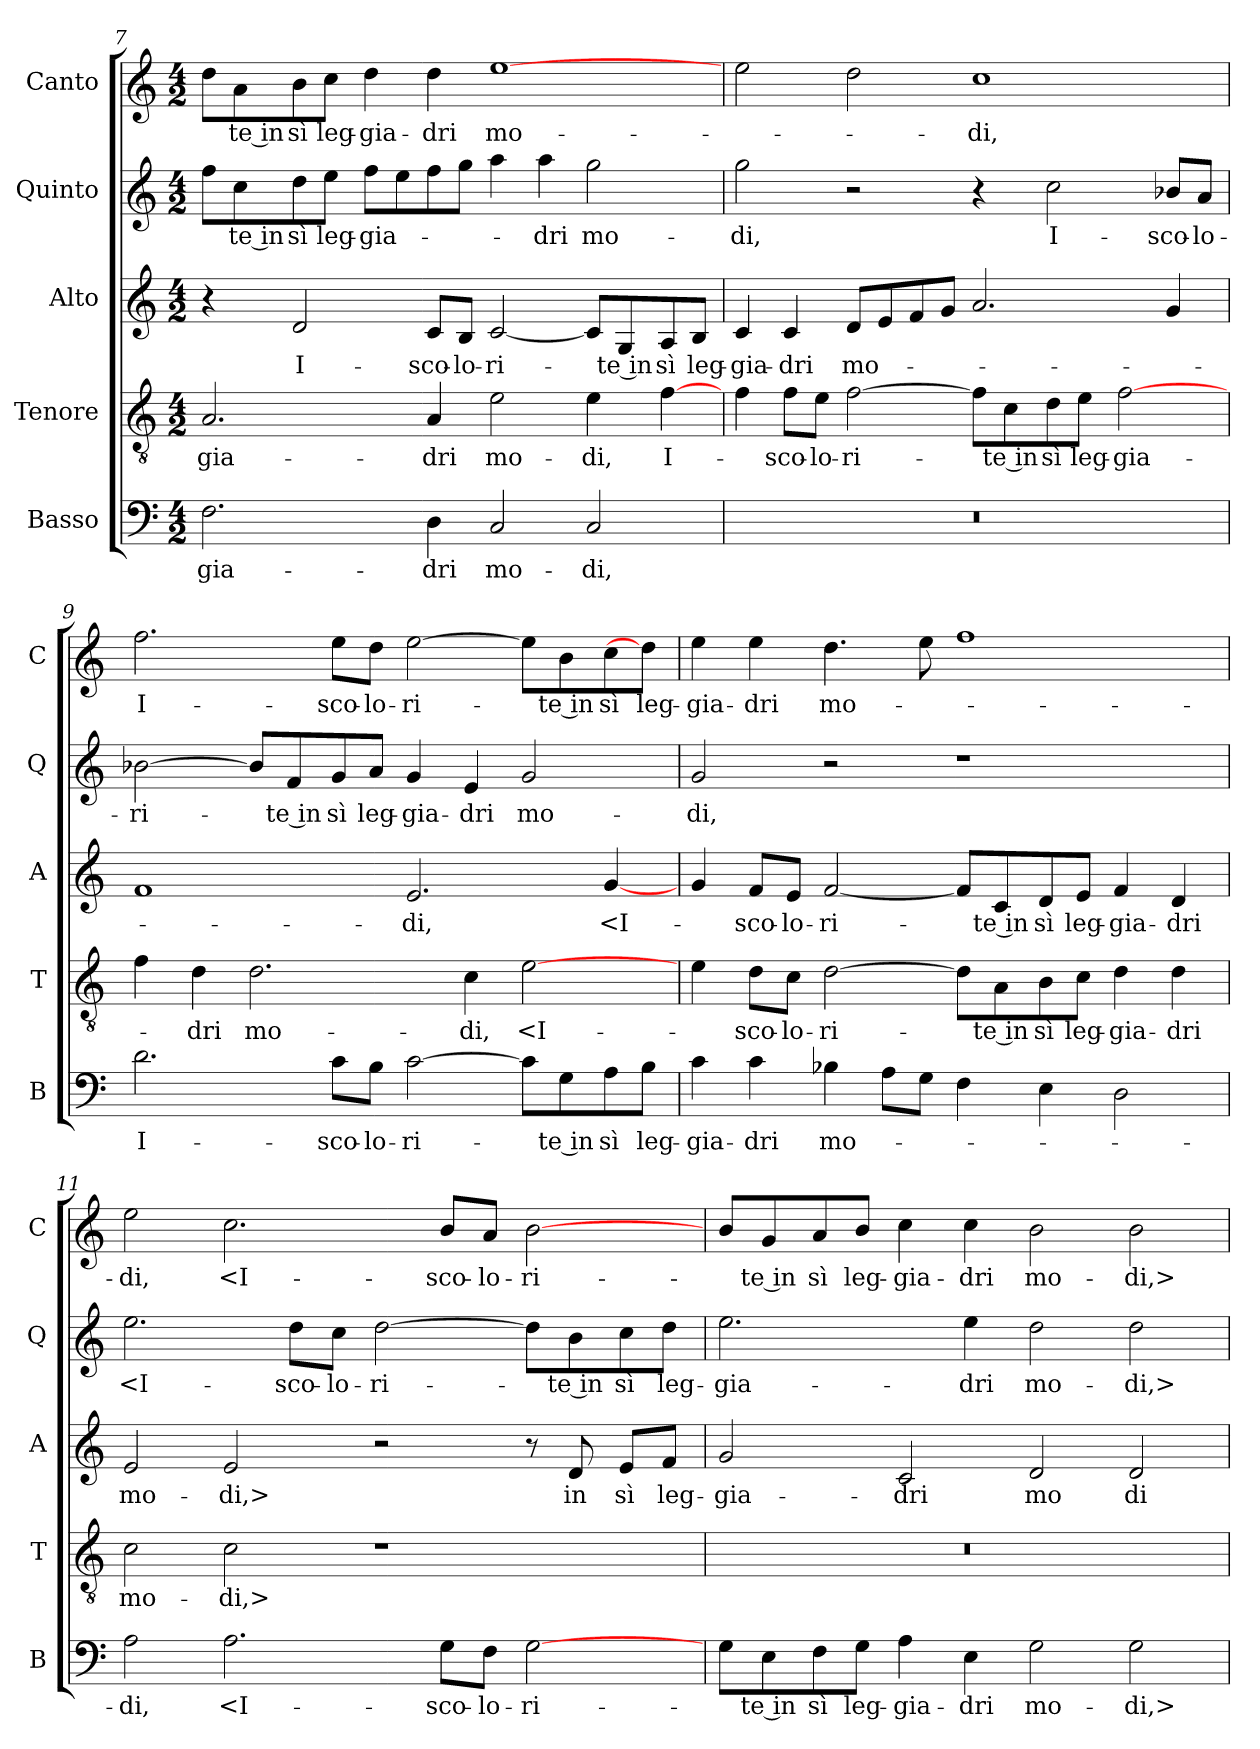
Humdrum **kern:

**kern	**text	**kern	**text	**kern	**text	**kern	**text	**kern	**text
*part5	*part5	*part4	*part4	*part3	*part3	*part2	*part2	*part1	*part1
*staff5	*staff5	*staff4	*staff4	*staff3	*staff3	*staff2	*staff2	*staff1	*staff1
*I"Basso	*	*I"Tenore	*	*I"Alto	*	*I"Quinto	*	*I"Canto	*
*I'B	*	*I'T	*	*I'A	*	*I'Q	*	*I'C	*
*clefF4	*	*clefGv2	*	*clefG2	*	*clefG2	*	*clefG2	*
*k[]	*	*k[]	*	*k[]	*	*k[]	*	*k[]	*
*M4/2	*	*M4/2	*	*M4/2	*	*M4/2	*	*M4/2	*
=7	=7	=7	=7	=7	=7	=7	=7	=7	=7
2.F	-gia-	2.A	-gia-	4r	.	8ffL	.	8ddL	.
.	.	.	.	.	.	8cc	-te in	8a	-te in
.	.	.	.	2d	I-	8dd	sì	8b	sì
.	.	.	.	.	.	8eeJ	leg-	8ccJ	leg-
.	.	.	.	.	.	8ffL	-gia-	4dd	-gia-
.	.	.	.	.	.	8ee	.	.	.
4D	-dri	4A	-dri	8cL	-sco-	8ff	.	4dd	-dri
.	.	.	.	8BJ	-lo-	8ggJ	.	.	.
2C	mo-	2e	mo-	[2c	-ri-	4aa	.	[1ee	mo-
.	.	.	.	.	.	4aa	-dri	.	.
2C	-di,	4e	-di,	8cL]	.	2gg	mo-	.	.
.	.	.	.	8G	-te in	.	.	.	.
.	.	[4f	I-	8A	sì	.	.	.	.
.	.	.	.	8BJ	leg-	.	.	.	.
=8	=8	=8	=8	=8	=8	=8	=8	=8	=8
0r	.	4f	.	4c	-gia-	2gg	-di,	2ee	.
.	.	8fL	-sco-	4c	-dri	.	.	.	.
.	.	8eJ	-lo-	.	.	.	.	.	.
.	.	[2f	-ri-	8dL	mo-	2r	.	2dd	.
.	.	.	.	8e	.	.	.	.	.
.	.	.	.	8f	.	.	.	.	.
.	.	.	.	8gJ	.	.	.	.	.
.	.	8fL]	.	2.a	.	4r	.	1cc	-di,
.	.	8c	-te in	.	.	.	.	.	.
.	.	8d	sì	.	.	2cc	I-	.	.
.	.	8eJ	leg-	.	.	.	.	.	.
.	.	[2f	-gia-	.	.	.	.	.	.
.	.	.	.	4g	.	8b-XL	-sco-	.	.
.	.	.	.	.	.	8aJ	-lo-	.	.
=9	=9	=9	=9	=9	=9	=9	=9	=9	=9
2.d	I-	4f	.	1f	.	[2b-X	-ri-	2.ff	I-
.	.	4d	-dri	.	.	.	.	.	.
.	.	2.d	mo-	.	.	8b-L]	.	.	.
.	.	.	.	.	.	8f	-te in	.	.
8cL	-sco-	.	.	.	.	8g	sì	8eeL	-sco-
8BJ	-lo-	.	.	.	.	8aJ	leg-	8ddJ	-lo-
[2c	-ri-	.	.	2.e	-di,	4g	-gia-	[2ee	-ri-
.	.	4c	-di,	.	.	4e	-dri	.	.
8cL]	.	[2e	<I-	.	.	2g	mo-	8eeL]	.
8G	-te in	.	.	.	.	.	.	8b	-te in
8A	sì	.	.	[4g	<I-	.	.	8cc	sì
8BJ	leg-	.	.	.	.	.	.	8ddJ]	leg-
=10	=10	=10	=10	=10	=10	=10	=10	=10	=10
4c	-gia-	4e	.	4g	.	2g	-di,	4ee	-gia-
4c	-dri	8dL	-sco-	8fL	-sco-	.	.	4ee	-dri
.	.	8cJ	-lo-	8eJ	-lo-	.	.	.	.
4B-X	mo-	[2d	-ri-	[2f	-ri-	2r	.	4.dd	mo-
8AL	.	.	.	.	.	.	.	.	.
8GJ	.	.	.	.	.	.	.	8ee	.
4F	.	8dL]	.	8fL]	.	1r	.	1ff	.
.	.	8A	-te in	8c	-te in	.	.	.	.
4E	.	8B	sì	8d	sì	.	.	.	.
.	.	8cJ	leg-	8eJ	leg-	.	.	.	.
2D	.	4d	-gia-	4f	-gia-	.	.	.	.
.	.	4d	-dri	4d	-dri	.	.	.	.
=11	=11	=11	=11	=11	=11	=11	=11	=11	=11
2A	-di,	2c	mo-	2e	mo-	2.ee	<I-	2ee	-di,
2.A	<I-	2c	-di,>	2e	-di,>	.	.	2.cc	<I-
.	.	.	.	.	.	8ddL	-sco-	.	.
.	.	.	.	.	.	8ccJ	-lo-	.	.
.	.	1r	.	2r	.	[2dd	-ri-	.	.
8GL	-sco-	.	.	.	.	.	.	8bL	-sco-
8FJ	-lo-	.	.	.	.	.	.	8aJ	-lo-
[2G	-ri-	.	.	8r	.	8ddL]	.	[2b	-ri-
.	.	.	.	8d	in	8b	-te in	.	.
.	.	.	.	8eL	sì	8cc	sì	.	.
.	.	.	.	8fJ	leg-	8ddJ	leg-	.	.
=12	=12	=12	=12	=12	=12	=12	=12	=12	=12
8GL	.	0r	.	2g	-gia-	2.ee	-gia-	8bL	.
8E	-te in	.	.	.	.	.	.	8g	-te in
8F	sì	.	.	.	.	.	.	8a	sì
8GJ	leg-	.	.	.	.	.	.	8bJ	leg-
4A	-gia-	.	.	2c	-dri	.	.	4cc	-gia-
4E	-dri	.	.	.	.	4ee	-dri	4cc	-dri
2G	mo-	.	.	2d	mo	2dd	mo-	2b	mo-
2G	-di,>	.	.	2d	di	2dd	-di,>	2b	-di,>
=	=	=	=	=	=	=	=	=	=
*-	*-	*-	*-	*-	*-	*-	*-	*-	*-
